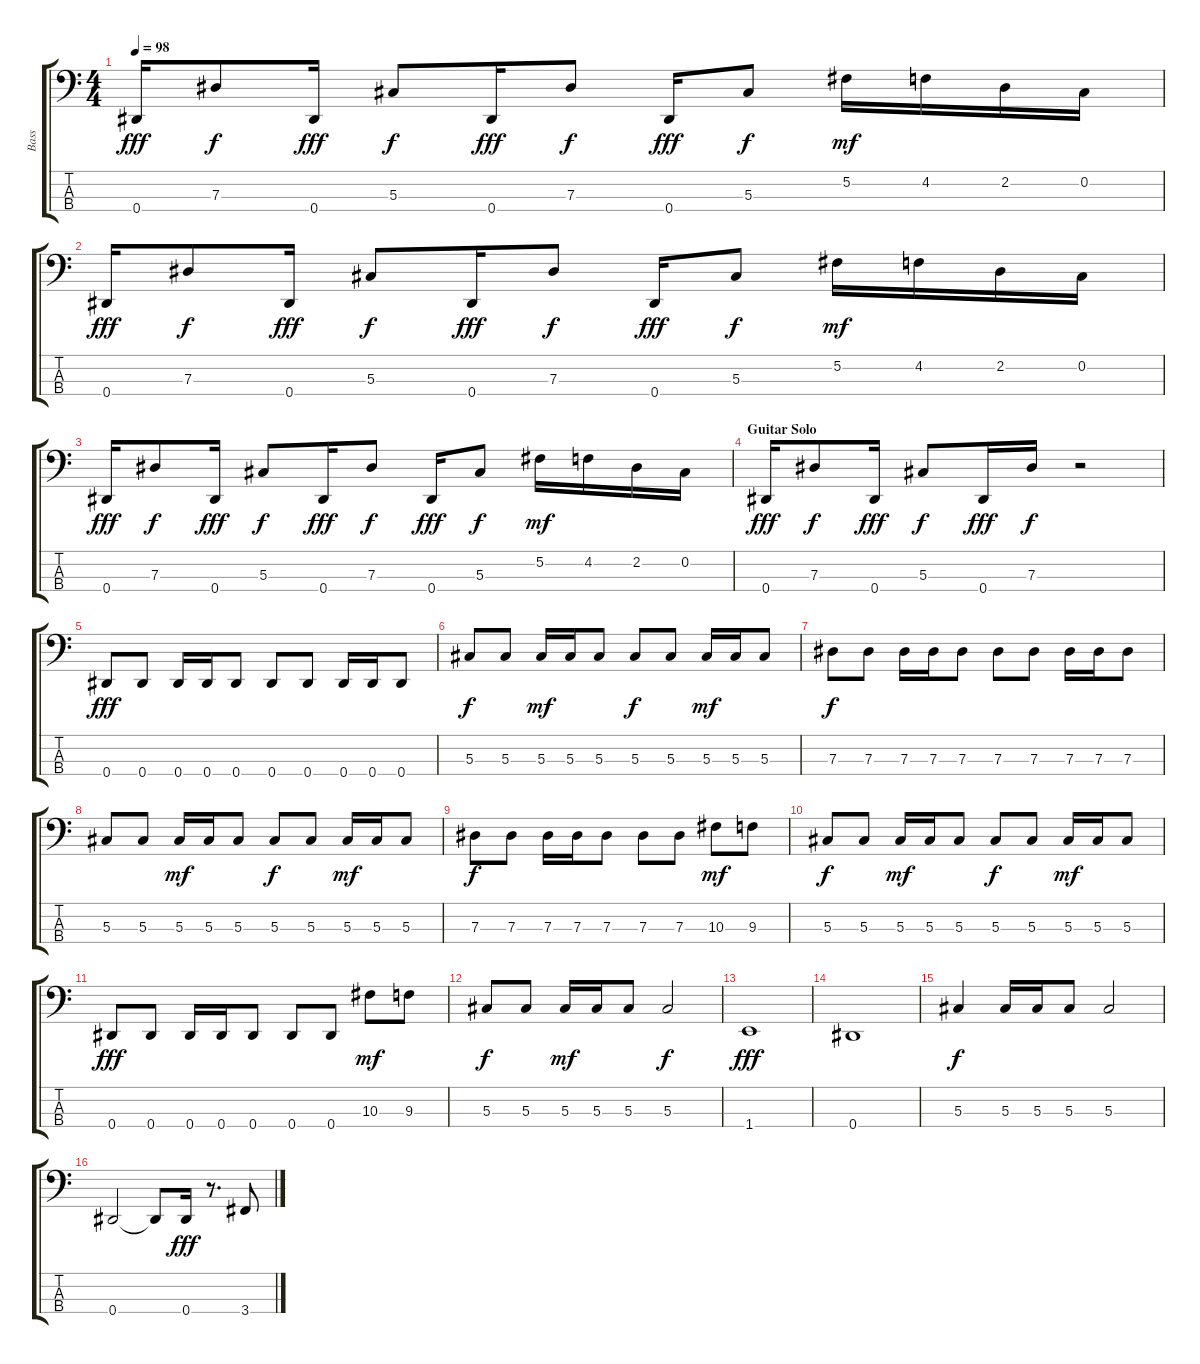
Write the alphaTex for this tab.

\track ("Bass" "Bass") {instrument electricbassfinger}
\staff {score tabs}
\tuning (Gb2 Db2 Ab1 Eb1) {hide}
\ts (4 4)
\tempo 98
\clef f4
\ks c
0.4.16{dy fff} 7.3.8{dy f} 0.4.16{dy fff} 5.3.8{dy f} 0.4.16{dy fff} 7.3.8{dy f} 0.4.16{dy fff} 5.3.8{dy f} 5.2.16{dy mf} 4.2.16 2.2.16 0.2.16 |
0.4.16{dy fff} 7.3.8{dy f} 0.4.16{dy fff} 5.3.8{dy f} 0.4.16{dy fff} 7.3.8{dy f} 0.4.16{dy fff} 5.3.8{dy f} 5.2.16{dy mf} 4.2.16 2.2.16 0.2.16 |
0.4.16{dy fff} 7.3.8{dy f} 0.4.16{dy fff} 5.3.8{dy f} 0.4.16{dy fff} 7.3.8{dy f} 0.4.16{dy fff} 5.3.8{dy f} 5.2.16{dy mf} 4.2.16 2.2.16 0.2.16 |
\section ("" "Guitar Solo")
0.4.16{dy fff} 7.3.8{dy f} 0.4.16{dy fff} 5.3.8{dy f} 0.4.16{dy fff} 7.3.16{dy f} r.2 |
0.4.8{dy fff} 0.4.8 0.4.16 0.4.16 0.4.8 0.4.8 0.4.8 0.4.16 0.4.16 0.4.8 |
5.3.8{dy f} 5.3.8 5.3.16{dy mf} 5.3.16 5.3.8 5.3.8{dy f} 5.3.8 5.3.16{dy mf} 5.3.16 5.3.8 |
7.3.8{dy f} 7.3.8 7.3.16 7.3.16 7.3.8 7.3.8 7.3.8 7.3.16 7.3.16 7.3.8 |
5.3.8 5.3.8 5.3.16{dy mf} 5.3.16 5.3.8 5.3.8{dy f} 5.3.8 5.3.16{dy mf} 5.3.16 5.3.8 |
7.3.8{dy f} 7.3.8 7.3.16 7.3.16 7.3.8 7.3.8 7.3.8 10.3.8{dy mf} 9.3.8 |
5.3.8{dy f} 5.3.8 5.3.16{dy mf} 5.3.16 5.3.8 5.3.8{dy f} 5.3.8 5.3.16{dy mf} 5.3.16 5.3.8 |
0.4.8{dy fff} 0.4.8 0.4.16 0.4.16 0.4.8 0.4.8 0.4.8 10.3.8{dy mf} 9.3.8 |
5.3.8{dy f} 5.3.8 5.3.16{dy mf} 5.3.16 5.3.8 5.3.2{dy f} |
1.4.1{dy fff} |
0.4.1 |
5.3.4{dy f} 5.3.16 5.3.16 5.3.8 5.3.2 |
0.4.2 0.4{t}.8 0.4.16{dy fff} r.8{d} 3.4{ss}.8
